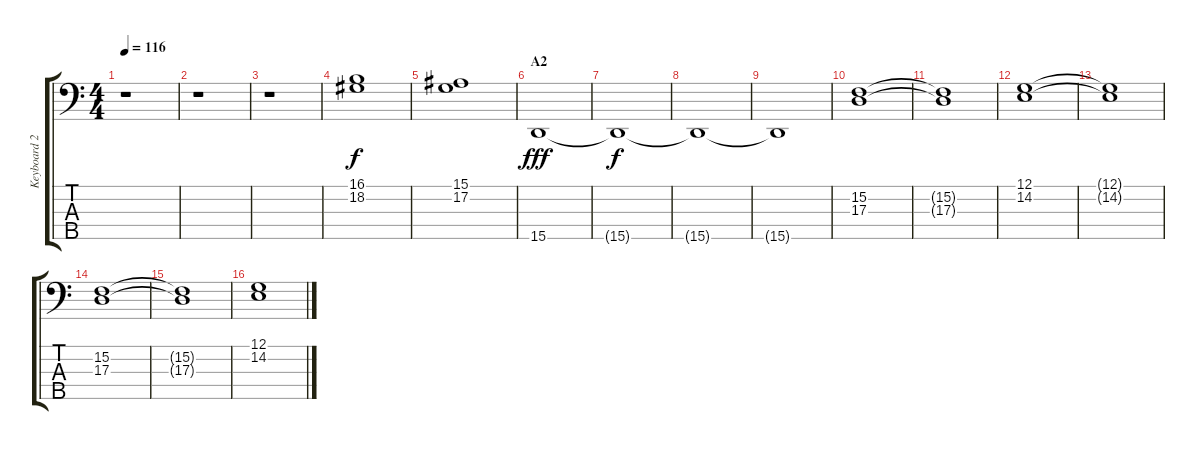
\track ("Keyboard 2" "Keyboard 2") {instrument choiraahs}
\staff {score tabs}
\tuning (G2 D2 A1 E1 B0) {hide}
\ts (4 4)
\tempo 116
\clef f4
\ks c
r.1{dy f} |
r.1 |
r.1 |
(16.1 18.2).1 |
(15.1 17.2).1 |
\section ("" "A2")
15.5.1{dy fff} |
15.5{t}.1{dy f} |
15.5{t}.1 |
15.5{t}.1 |
(15.2 17.3).1 |
(15.2{t} 17.3{t}).1 |
(12.1 14.2).1 |
(12.1{t} 14.2{t}).1 |
(15.2 17.3).1 |
(15.2{t} 17.3{t}).1 |
(12.1 14.2).1
